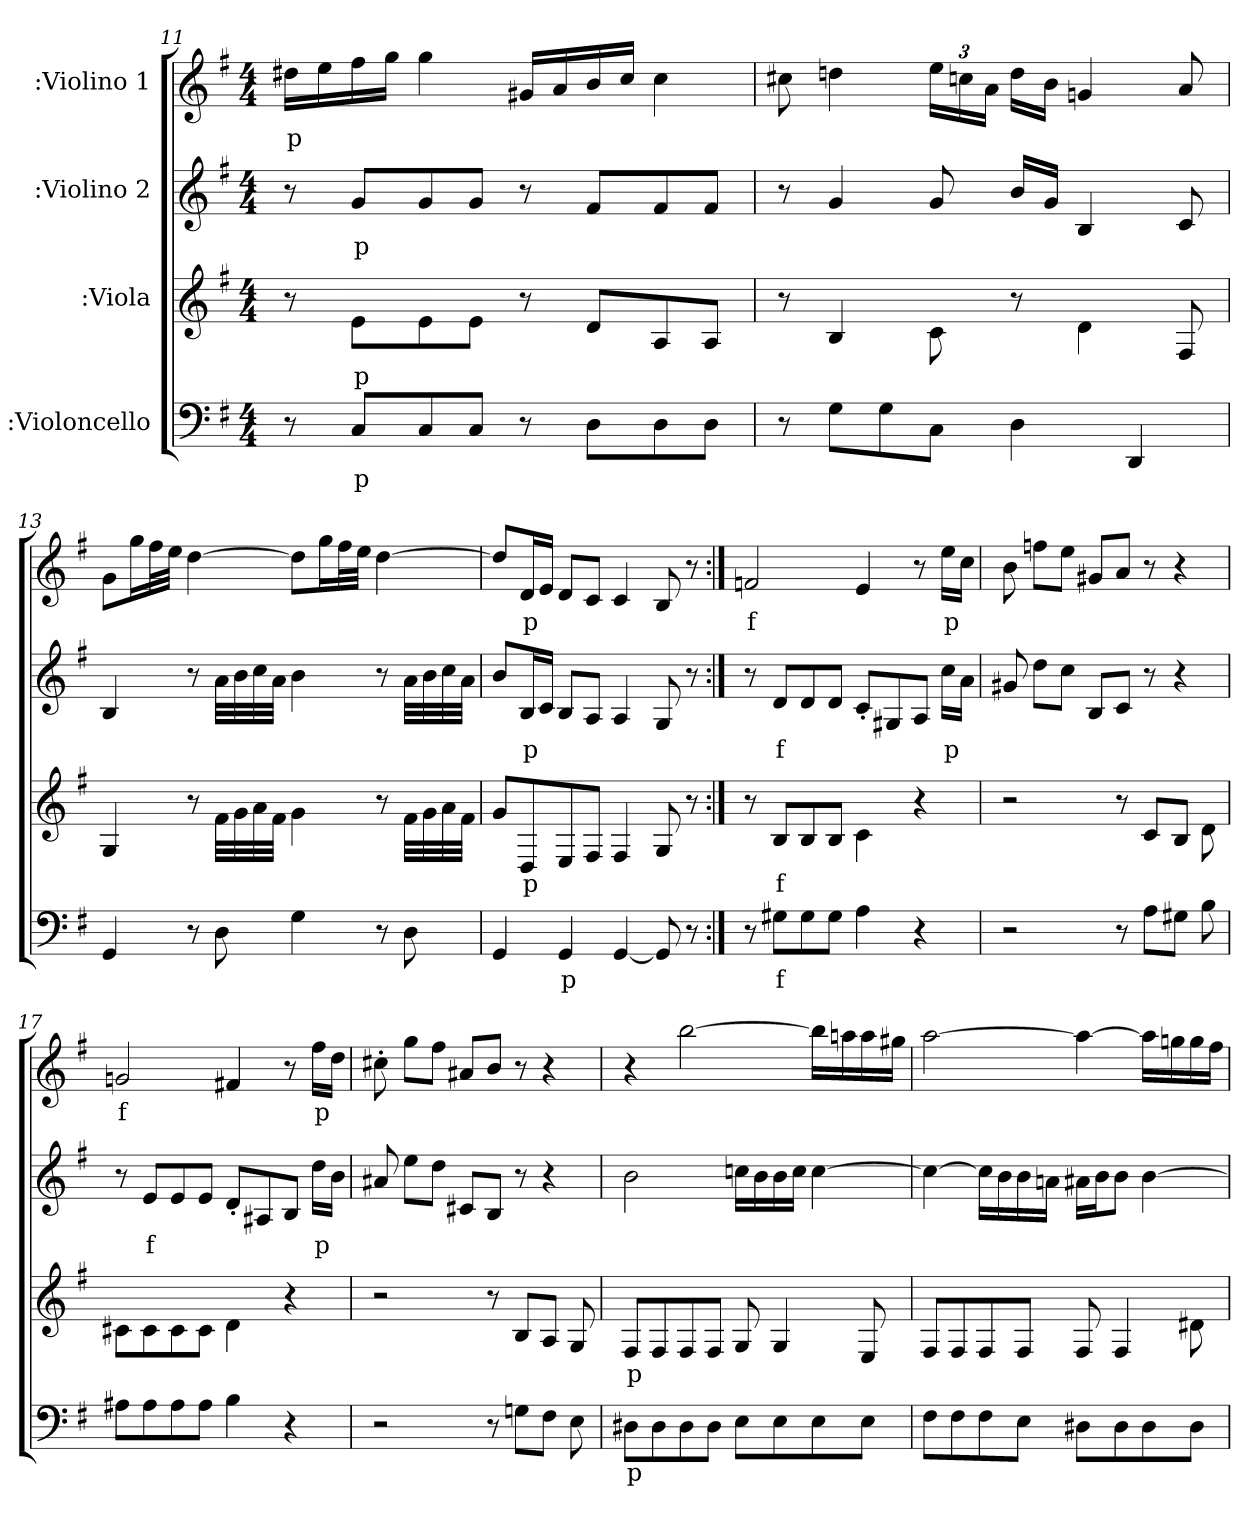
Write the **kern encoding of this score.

**kern	**text	**kern	**text	**kern	**text	**kern	**text
*part4	*part4	*part3	*part3	*part2	*part2	*part1	*part1
*staff4	*staff4	*staff3	*staff3	*staff2	*staff2	*staff1	*staff1
*I":Violoncello	*	*I":Viola	*	*I":Violino 2	*	*I":Violino 1	*
*clefF4	*	*	*	*clefG2	*	*clefG2	*
*k[f#]	*	*k[f#]	*	*k[f#]	*	*k[f#]	*
*e:	*	*e:	*	*e:	*	*e:	*
*M4/4	*	*M4/4	*	*M4/4	*	*M4/4	*
=11	=11	=11	=11	=11	=11	=11	=11
8r	.	8r	.	8r	.	16dd#X\LL	p
.	.	.	.	.	.	16ee\	.
8C/L	p	8e\L	p	8g/L	p	16ff#\	.
.	.	.	.	.	.	16gg\JJ	.
8C/	.	8e\	.	8g/	.	4gg\	.
8C/J	.	8e\J	.	8g/J	.	.	.
8r	.	8r	.	8r	.	16g#X/LL	.
.	.	.	.	.	.	16a/	.
8D\L	.	8d/L	.	8f#/L	.	16b/	.
.	.	.	.	.	.	16cc/JJ	.
8D\	.	8A/	.	8f#/	.	4cc\	.
8D\J	.	8A/J	.	8f#/J	.	.	.
=12	=12	=12	=12	=12	=12	=12	=12
8r	.	8r	.	8r	.	8cc#X\	.
8G\L	.	4B/	.	4g/	.	4ddn\	.
8G\	.	.	.	.	.	.	.
8C\J	.	8c\	.	8g/	.	24ee\LL	.
.	.	.	.	.	.	24ccn\	.
.	.	.	.	.	.	24a\JJ	.
4D\	.	8r	.	16b/LL	.	16dd\LL	.
.	.	.	.	16g/JJ	.	16b\JJ	.
.	.	4d\	.	4B/	.	4gn/	.
4DD/	.	.	.	.	.	.	.
.	.	8F#/	.	8c/	.	8a/	.
=13	=13	=13	=13	=13	=13	=13	=13
4GG/	.	4G/	.	4B/	.	8g\L	.
.	.	.	.	.	.	16gg\L	.
.	.	.	.	.	.	32ff#\L	.
.	.	.	.	.	.	32ee\JJJ	.
8r	.	8r	.	8r	.	[4dd\	.
8D\	.	32f#\LLL	.	32a\LLL	.	.	.
.	.	32g\	.	32b\	.	.	.
.	.	32a\	.	32cc\	.	.	.
.	.	32f#\JJJ	.	32a\JJJ	.	.	.
4G\	.	4g\	.	4b\	.	8dd\L]	.
.	.	.	.	.	.	16gg\L	.
.	.	.	.	.	.	32ff#\L	.
.	.	.	.	.	.	32ee\JJJ	.
8r	.	8r	.	8r	.	[4dd\	.
8D\	.	32f#\LLL	.	32a\LLL	.	.	.
.	.	32g\	.	32b\	.	.	.
.	.	32a\	.	32cc\	.	.	.
.	.	32f#\JJJ	.	32a\JJJ	.	.	.
=14	=14	=14	=14	=14	=14	=14	=14
4GG/	.	8g\L	.	8b/L	.	8dd/L]	.
.	.	8D/	p	16B/L	p	16d/L	p
.	.	.	.	16c/JJ	.	16e/JJ	.
4GG/	p	8E/	.	8B/L	.	8d/L	.
.	.	8F#/J	.	8A/J	.	8c/J	.
[4GG/	.	4F#/	.	4A/	.	4c/	.
8GG/]	.	8G/	.	8G/	.	8B/	.
8r	.	8r	.	8r	.	8r	.
=15:|!	=15:|!	=15:|!	=15:|!	=15:|!	=15:|!	=15:|!	=15:|!
8r	.	8r	.	8r	.	2fn/	f
8G#X\L	f	8B/L	f	8d/L	f	.	.
8G#\	.	8B/	.	8d/	.	.	.
8G#\J	.	8B/J	.	8d/J	.	.	.
4A\	.	4c\	.	8c'>/L	.	4e/	.
.	.	.	.	8G#X/	.	.	.
4r	.	4r	.	8A/J	.	8r	.
.	.	.	.	16cc\LL	p	16ee\LL	p
.	.	.	.	16a\JJ	.	16cc\JJ	.
=16	=16	=16	=16	=16	=16	=16	=16
2r	.	2r	.	8g#X/	.	8b\	.
.	.	.	.	8dd\L	.	8ffn\L	.
.	.	.	.	8cc\J	.	8ee\J	.
.	.	.	.	8B/L	.	8g#X/L	.
8r	.	8r	.	8c/J	.	8a/J	.
8A\L	.	8c/L	.	8r	.	8r	.
8G#X\J	.	8B/J	.	4r	.	4r	.
8B\	.	8d\	.	.	.	.	.
=17	=17	=17	=17	=17	=17	=17	=17
8A#X\L	.	8c#X\L	.	8r	.	2gn/	f
8A#\	.	8c#\	.	8e/L	f	.	.
8A#\	.	8c#\	.	8e/	.	.	.
8A#\J	.	8c#\J	.	8e/J	.	.	.
4B\	.	4d\	.	8d'>/L	.	4f#X/	.
.	.	.	.	8A#X/	.	.	.
4r	.	4r	.	8B/J	.	8r	.
.	.	.	.	16dd\LL	p	16ff#\LL	p
.	.	.	.	16b\JJ	.	16dd\JJ	.
=18	=18	=18	=18	=18	=18	=18	=18
2r	.	2r	.	8a#X/	.	8cc#X'>\	.
.	.	.	.	8ee\L	.	8gg\L	.
.	.	.	.	8dd\J	.	8ff#\J	.
.	.	.	.	8c#X/L	.	8a#X/L	.
8r	.	8r	.	8B/J	.	8b/J	.
8Gn\L	.	8B/L	.	8r	.	8r	.
8F#\J	.	8A/J	.	4r	.	4r	.
8E\	.	8G/	.	.	.	.	.
=19	=19	=19	=19	=19	=19	=19	=19
8D#X\L	p	8F#/L	p	2b\	.	4r	.
8D#\	.	8F#/	.	.	.	.	.
8D#\	.	8F#/	.	.	.	[2bb\	.
8D#\J	.	8F#/J	.	.	.	.	.
8E\L	.	8G/	.	16ccn\LL	.	.	.
.	.	.	.	16b\	.	.	.
8E\	.	4G/	.	16b\	.	.	.
.	.	.	.	16cc\JJ	.	.	.
8E\	.	.	.	[4cc\	.	16bb\LL]	.
.	.	.	.	.	.	16aan\	.
8E\J	.	8E/	.	.	.	16aa\	.
.	.	.	.	.	.	16gg#X\JJ	.
=20	=20	=20	=20	=20	=20	=20	=20
8F#\L	.	8F#/L	.	4cc\_	.	[2aa\	.
8F#\	.	8F#/	.	.	.	.	.
8F#\	.	8F#/	.	16cc\LL]	.	.	.
.	.	.	.	16b\	.	.	.
8E\J	.	8F#/J	.	16b\	.	.	.
.	.	.	.	16an\JJ	.	.	.
8D#X\L	.	8F#/	.	16a#X\LL	.	4aa\_	.
.	.	.	.	16b\J	.	.	.
8D#\	.	4F#/	.	8b\J	.	.	.
8D#\	.	.	.	[4b\	.	16aa\LL]	.
.	.	.	.	.	.	16ggn\	.
8D#\J	.	8d#X\	.	.	.	16gg\	.
.	.	.	.	.	.	16ff#\JJ	.
=	=	=	=	=	=	=	=
*-	*-	*-	*-	*-	*-	*-	*-
